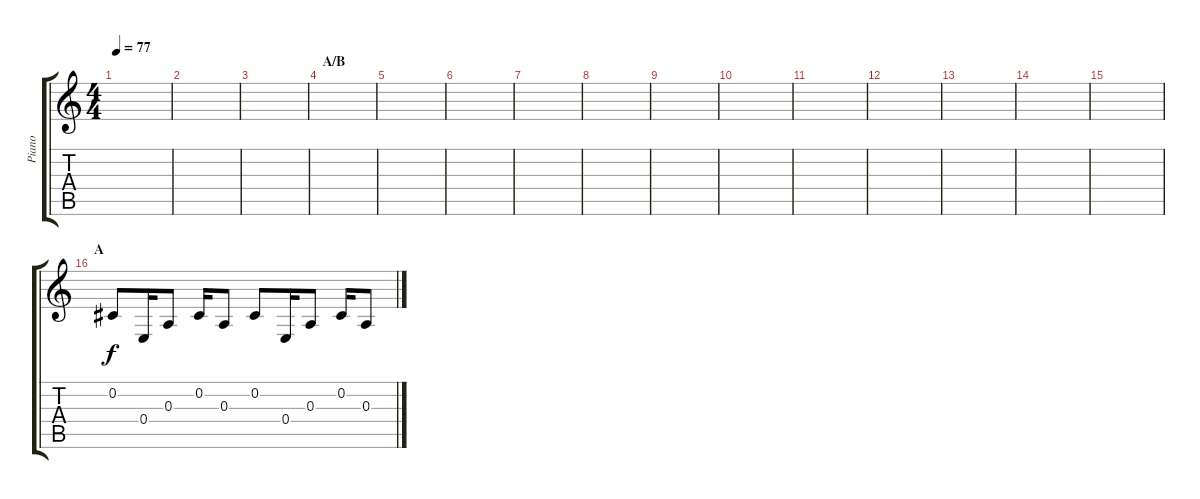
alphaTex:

\track ("Piano" "Piano") {instrument brightacousticpiano}
\staff {score tabs}
\tuning (Gb4 Db4 A3 E3 B2 Gb2) {hide}
\ts (4 4)
\tempo 77
\clef g2
\ks c
|
|
|
\section ("" "A/B")
|
|
|
|
|
|
|
|
|
|
|
|
\section ("" "A")
0.2.8{volume 10} 0.4.16 0.3.8 0.2.16 0.3.8 0.2.8 0.4.16 0.3.8 0.2.16 0.3.8
